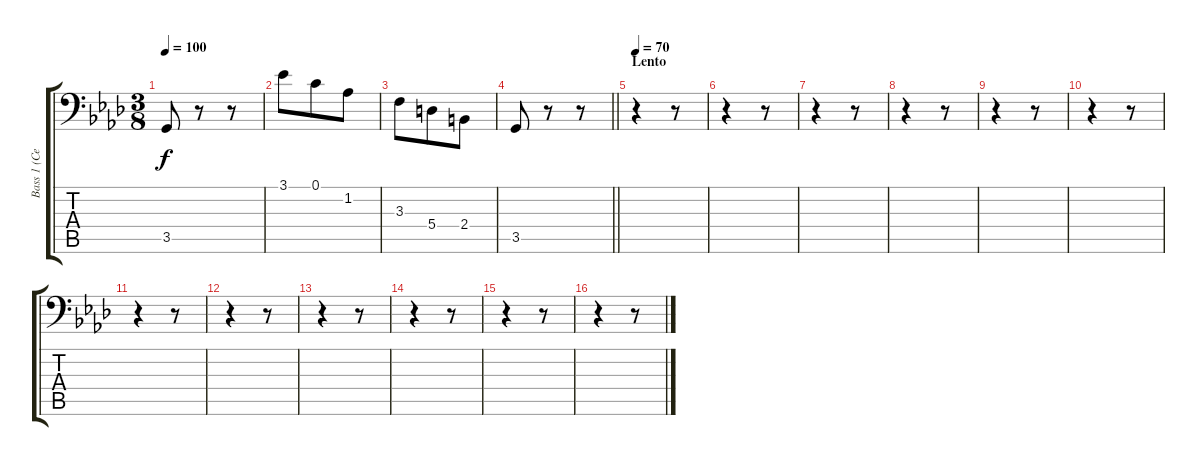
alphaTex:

\track ("Bass 1 (Cello)" "Bass 1 (Ce") {instrument electricbassfinger}
\staff {score tabs}
\tuning (C3 G2 D2 A1 E1 B0) {hide}
\ts (3 8)
\tempo 100
\clef f4
\ks ab
3.5.8{dy f} r.8 r.8 |
3.1.8 0.1.8 1.2.8 |
3.3.8 5.4.8 2.4.8 |
\barLineRight lightlight
3.5.8 r.8 r.8 |
\section ("" "Lento")
\tempo 70
r.4 r.8 |
r.4 r.8 |
r.4 r.8 |
r.4 r.8 |
r.4 r.8 |
r.4 r.8 |
r.4 r.8 |
r.4 r.8 |
r.4 r.8 |
r.4 r.8 |
r.4 r.8 |
r.4 r.8
